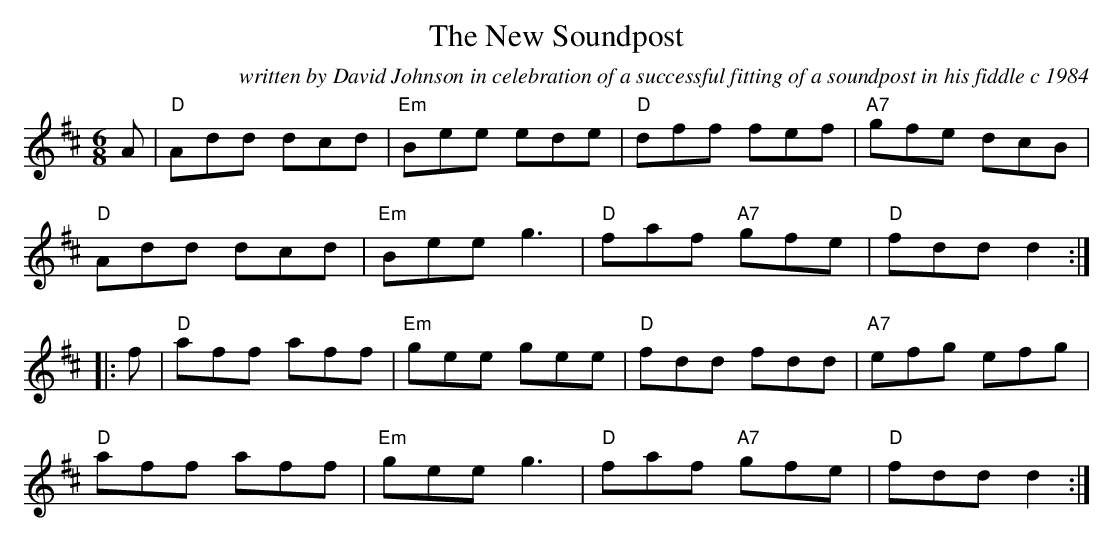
X:1
T:New Soundpost, The
C:written by David Johnson in celebration of a successful fitting of a soundpost in his fiddle c 1984
M:6/8
L:1/8
K:D
A|"D"Add dcd|"Em"Bee ede|"D"dff fef|"A7"gfe dcB|
"D"Add dcd|"Em"Bee g3|"D"faf "A7"gfe|"D"fdd d2:|
|:f|"D"aff aff|"Em"gee gee|"D"fdd fdd|"A7"efg efg|
"D"aff aff|"Em"gee g3|"D"faf "A7"gfe|"D"fdd d2:|
